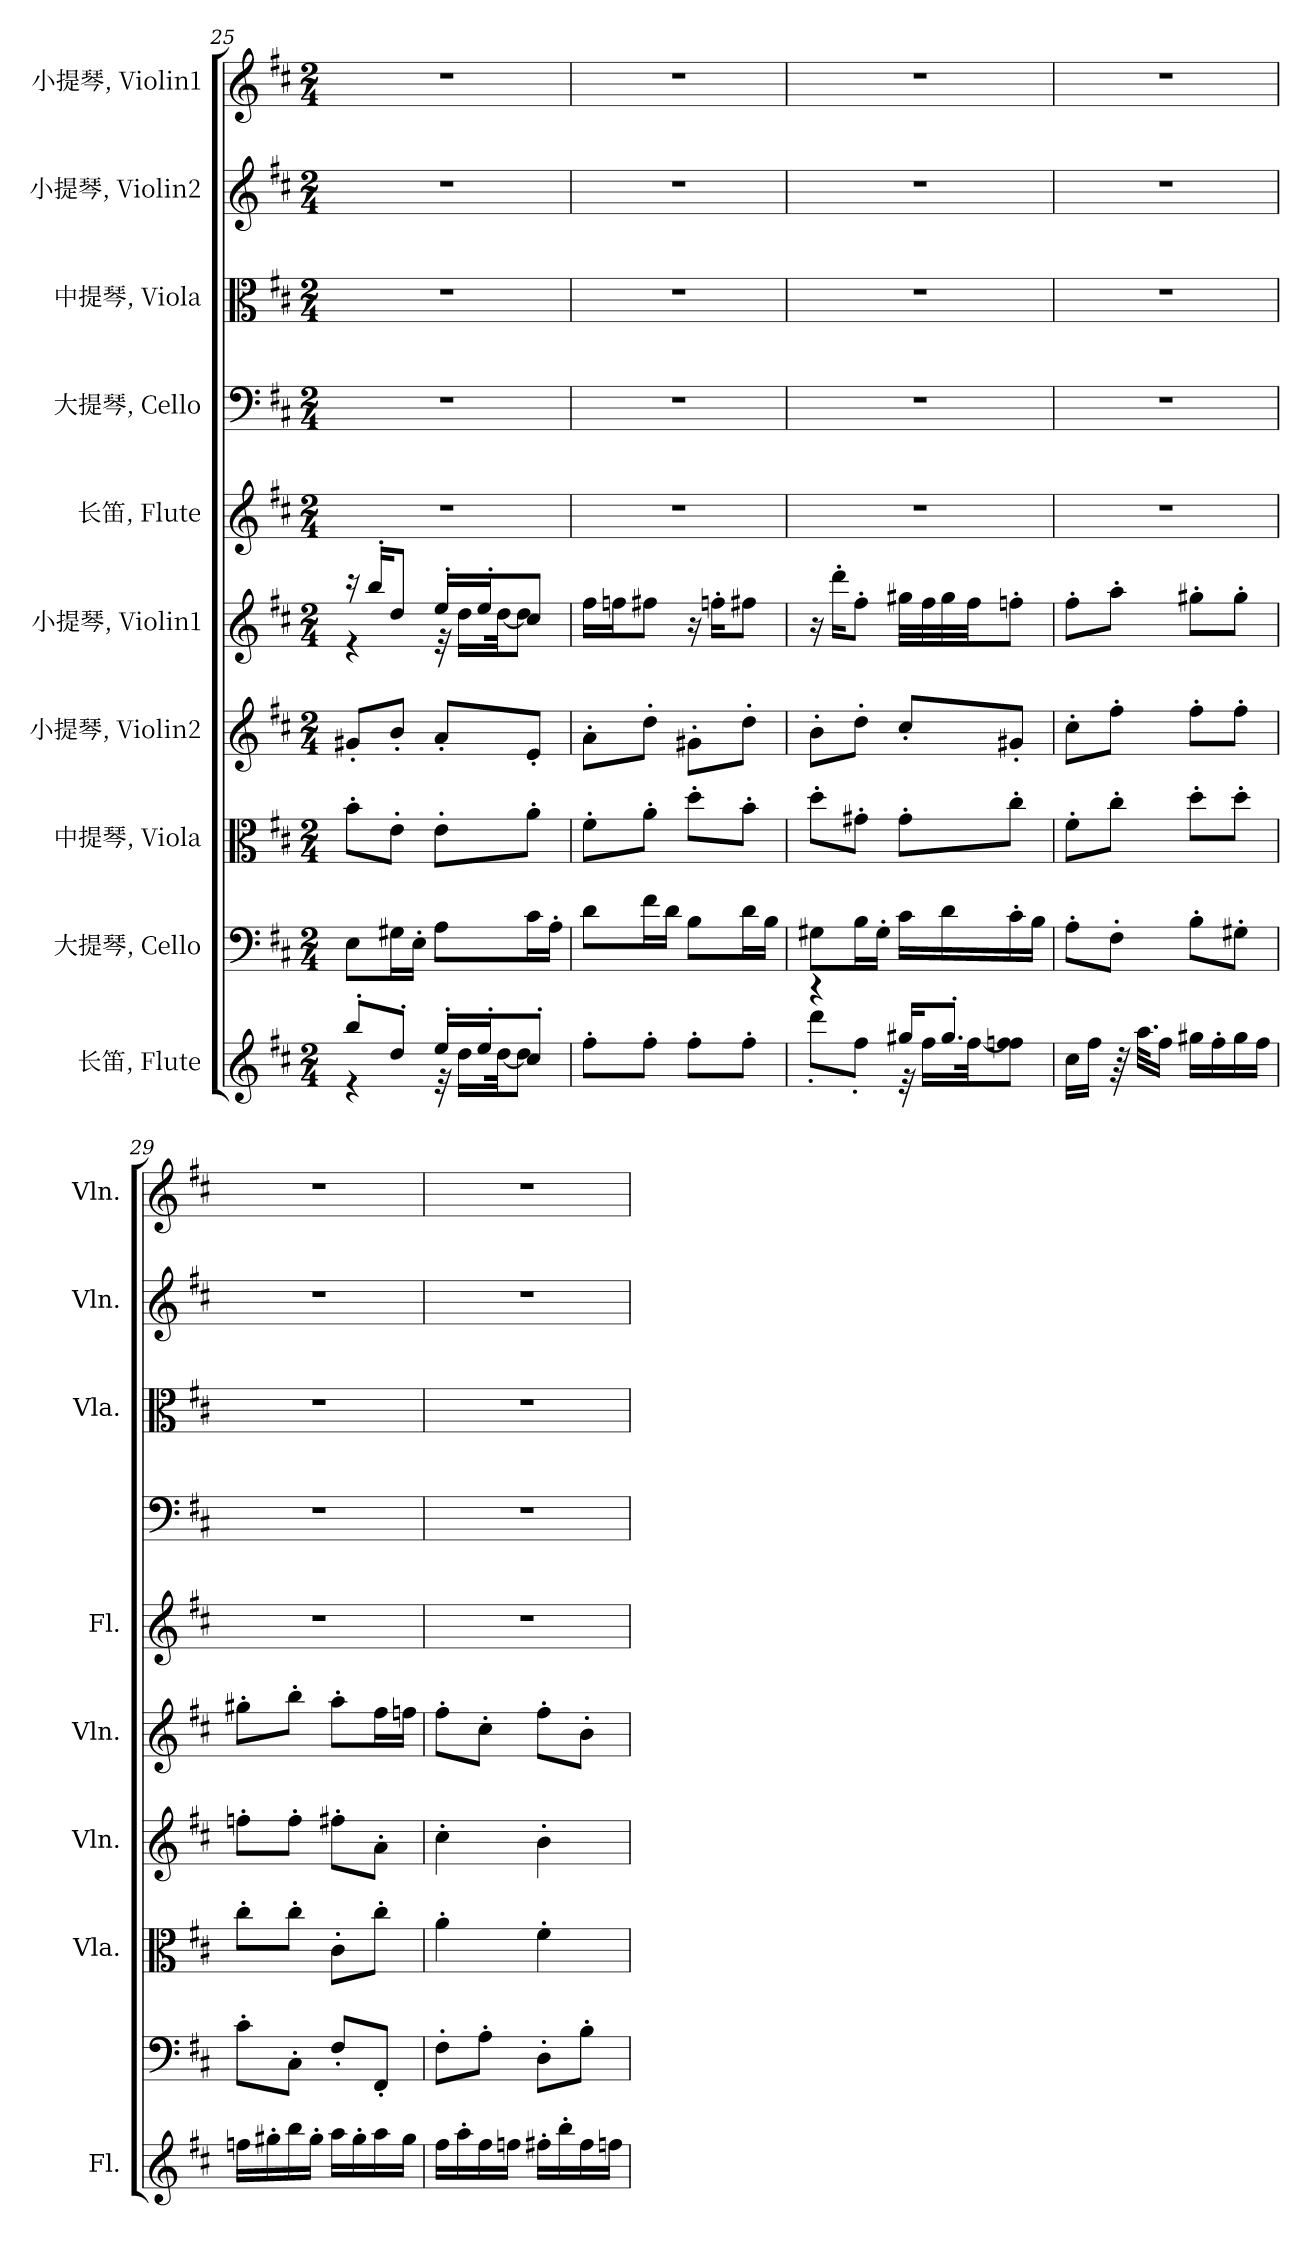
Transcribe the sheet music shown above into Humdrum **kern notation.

**kern	**kern	**kern	**kern	**kern	**kern	**kern	**kern	**kern	**kern
*part10	*part9	*part8	*part7	*part6	*part5	*part4	*part3	*part2	*part1
*staff10	*staff9	*staff8	*staff7	*staff6	*staff5	*staff4	*staff3	*staff2	*staff1
*I"长笛, Flute	*I"大提琴, Cello	*I"中提琴, Viola	*I"小提琴, Violin2	*I"小提琴, Violin1	*I"长笛, Flute	*I"大提琴, Cello	*I"中提琴, Viola	*I"小提琴, Violin2	*I"小提琴, Violin1
*I'Fl.	*	*I'Vla.	*I'Vln.	*I'Vln.	*I'Fl.	*	*I'Vla.	*I'Vln.	*I'Vln.
*clefG2	*clefF4	*clefC3	*clefG2	*clefG2	*clefG2	*clefF4	*clefC3	*clefG2	*clefG2
*k[f#c#]	*k[f#c#]	*k[f#c#]	*k[f#c#]	*k[f#c#]	*k[f#c#]	*k[f#c#]	*k[f#c#]	*k[f#c#]	*k[f#c#]
*M2/4	*M2/4	*M2/4	*M2/4	*M2/4	*M2/4	*M2/4	*M2/4	*M2/4	*M2/4
=25	=25	=25	=25	=25	=25	=25	=25	=25	=25
*^	*	*	*	*^	*	*	*	*	*
8bb'/L	4r	8E\L	8b'\L	8g#X'/L	16r	4r	2r	2r	2r	2r	2r
.	.	.	.	.	16bb'/KL	.	.	.	.	.	.
8dd'/J	.	16G#X\L	8e'\J	8b'/J	8dd/J	.	.	.	.	.	.
.	.	16E'\JJ	.	.	.	.	.	.	.	.	.
16ee'/LL	32r	8A\L	8e'\L	8a'/L	16ee'/LL	32r	.	.	.	.	.
.	16dd\LL	.	.	.	.	16dd\LL	.	.	.	.	.
16ee'/J	.	.	.	.	16ee'/J	.	.	.	.	.	.
.	[32dd\JK	.	.	.	.	[32dd\JK	.	.	.	.	.
8cc#'/J	8dd\J]	16c#\L	8a'\J	8e'/J	8cc#/J	8dd\J]	.	.	.	.	.
.	.	16A'\JJ	.	.	.	.	.	.	.	.	.
*v	*v	*	*	*	*v	*v	*	*	*	*	*
!!LO:PB:g=z
=26	=26	=26	=26	=26	=26	=26	=26	=26	=26
8ff#'\L	8d\L	8f#'\L	8a'\L	16ff#\LL	2r	2r	2r	2r	2r
.	.	.	.	16ffn\J	.	.	.	.	.
8ff#'\J	16f#\L	8a'\J	8dd'\J	8ff#X\J	.	.	.	.	.
.	16d\JJ	.	.	.	.	.	.	.	.
8ff#'\L	8B\L	8dd'\L	8g#X'\L	16r	.	.	.	.	.
.	.	.	.	16ffn'\KL	.	.	.	.	.
8ff#'\J	16d\L	8b'\J	8dd'\J	8ff#X\J	.	.	.	.	.
.	16B\JJ	.	.	.	.	.	.	.	.
=27	=27	=27	=27	=27	=27	=27	=27	=27	=27
*^	*	*	*	*	*	*	*	*	*
4r	8ddd'\L	8G#X\L	8dd'\L	8b'\L	16r	2r	2r	2r	2r	2r
.	.	.	.	.	16ddd'\KL	.	.	.	.	.
.	8ff#'\J	16B\L	8g#X'\J	8dd'\J	8ff#'\J	.	.	.	.	.
.	.	16G#'\JJ	.	.	.	.	.	.	.	.
16gg#X/KL	32r	16c#\LL	8g#'\L	8cc#'/L	32gg#X\LLL	.	.	.	.	.
.	16ff#\LL	.	.	.	32ff#\	.	.	.	.	.
8.gg#'/J	.	16d\	.	.	32gg#\	.	.	.	.	.
.	[32ff#\JK	.	.	.	32ff#\JJ	.	.	.	.	.
.	8ffn\ 8ff#\]J	16c#'\	8cc#'\J	8g#X'/J	8ffn'\J	.	.	.	.	.
.	.	16B\JJ	.	.	.	.	.	.	.	.
*v	*v	*	*	*	*	*	*	*	*	*
=28	=28	=28	=28	=28	=28	=28	=28	=28	=28
16cc#\LL	8A'\L	8f#'\L	8cc#'\L	8ff#'\L	2r	2r	2r	2r	2r
16ff#\JJ	.	.	.	.	.	.	.	.	.
64r	8F#'\J	8cc#'\J	8ff#'\J	8aa'\J	.	.	.	.	.
32.aa\KLL	.	.	.	.	.	.	.	.	.
16ff#\JJ	.	.	.	.	.	.	.	.	.
16gg#X\LL	8B'\L	8dd'\L	8ff#'\L	8gg#X'\L	.	.	.	.	.
16ff#'\	.	.	.	.	.	.	.	.	.
16gg#\	8G#X'\J	8dd'\J	8ff#'\J	8gg#'\J	.	.	.	.	.
16ff#\JJ	.	.	.	.	.	.	.	.	.
!!LO:PB:g=z
=29	=29	=29	=29	=29	=29	=29	=29	=29	=29
16ffn\LL	8c#'\L	8cc#'\L	8ffn'\L	8gg#X'\L	2r	2r	2r	2r	2r
16gg#X'\	.	.	.	.	.	.	.	.	.
16bb\	8C#'\J	8cc#'\J	8ff'\J	8bb'\J	.	.	.	.	.
16gg#'\JJ	.	.	.	.	.	.	.	.	.
16aa\LL	8F#'/L	8c#'\L	8ff#X'\L	8aa'\L	.	.	.	.	.
16gg#'\	.	.	.	.	.	.	.	.	.
16aa\	8FF#'/J	8cc#'\J	8a'\J	16ff#\L	.	.	.	.	.
16gg#\JJ	.	.	.	16ffn\JJ	.	.	.	.	.
=30	=30	=30	=30	=30	=30	=30	=30	=30	=30
16ff#\LL	8F#'\L	4a'\	4cc#'\	8ff#'\L	2r	2r	2r	2r	2r
16aa'\	.	.	.	.	.	.	.	.	.
16ff#\	8A'\J	.	.	8cc#'\J	.	.	.	.	.
16ffn\JJ	.	.	.	.	.	.	.	.	.
16ff#X'\LL	8D'\L	4f#'\	4b'\	8ff#'\L	.	.	.	.	.
16bb'\	.	.	.	.	.	.	.	.	.
16ff#\	8B'\J	.	.	8b'\J	.	.	.	.	.
16ffn\JJ	.	.	.	.	.	.	.	.	.
=	=	=	=	=	=	=	=	=	=
*-	*-	*-	*-	*-	*-	*-	*-	*-	*-
